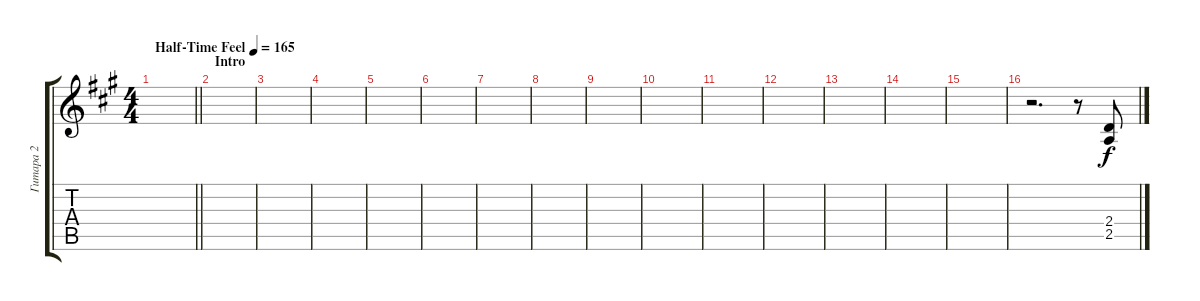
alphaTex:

\track ("Гитара 2" "Гитара 2") {instrument distortionguitar}
\staff {score tabs}
\tuning (D4 A3 F3 C3 G2 D2) {hide}
\ts (4 4)
\tempo (165 "Half-Time Feel")
\clef g2
\barLineRight lightlight
\ks f#minor
|
\section ("" "Intro")
|
|
|
|
|
|
|
|
|
|
|
|
|
|
r.2{d} r.8 (2.4 2.5).8
